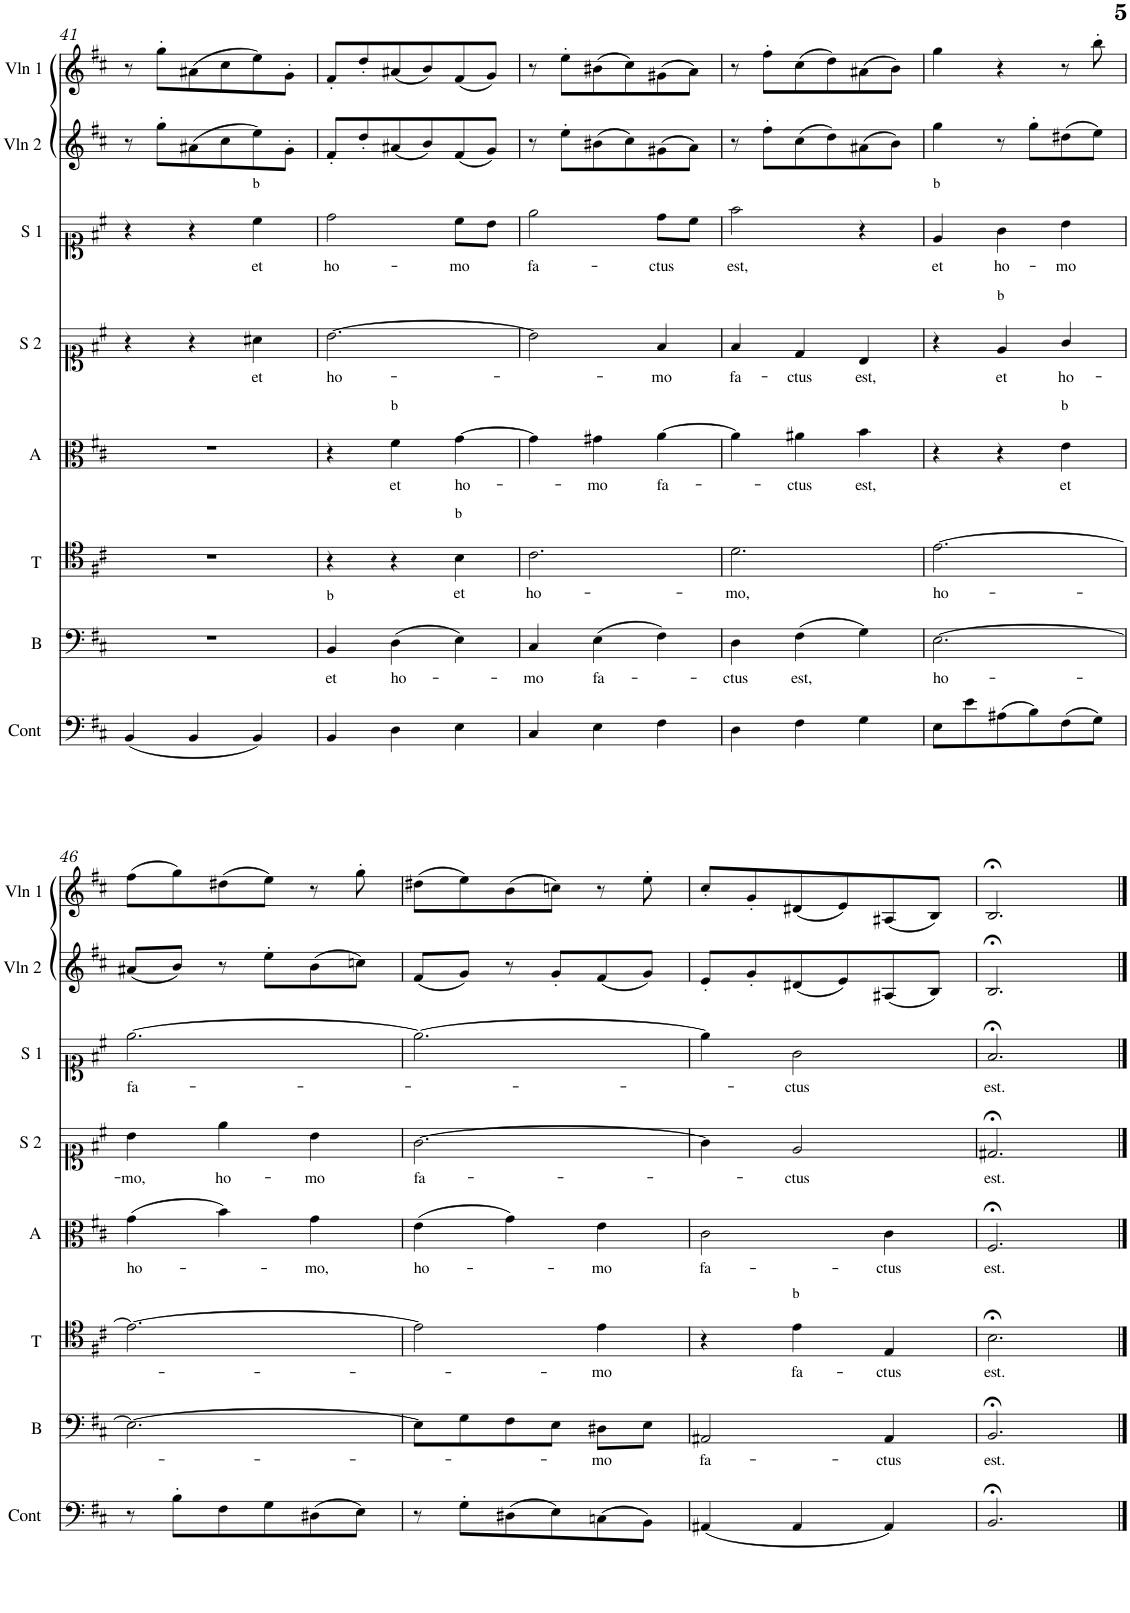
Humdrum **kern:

**kern	**kern	**text	**kern	**text	**kern	**text	**kern	**text	**kern	**text	**kern	**kern
*part8	*part7	*part7	*part6	*part6	*part5	*part5	*part4	*part4	*part3	*part3	*part2	*part1
*staff8	*staff7	*staff7	*staff6	*staff6	*staff5	*staff5	*staff4	*staff4	*staff3	*staff3	*staff2	*staff1
*I"Continuo	*I"Bass	*	*I"Tenor	*	*I"Alto	*	*I"Soprano 2	*	*I"Soprano 1	*	*I"Violin 2	*I"Violin 1
*I'Cont	*I'B	*	*I'T	*	*I'A	*	*I'S 2	*	*I'S 1	*	*I'Vln 2	*I'Vln 1
!!LO:PB:g=z
*clefF4	*clefF4	*	*clefC4	*	*clefC3	*	*clefC1	*	*clefC1	*	*clefG2	*clefG2
*k[f#c#]	*k[f#c#]	*	*k[f#c#]	*	*k[f#c#]	*	*k[f#c#]	*	*k[f#c#]	*	*k[f#c#]	*k[f#c#]
*M3/4	*M3/4	*	*M3/4	*	*M3/4	*	*M3/4	*	*M3/4	*	*M3/4	*M3/4
=41	=41	=41	=41	=41	=41	=41	=41	=41	=41	=41	=41	=41
(4BB/	2.r	.	2.r	.	2.r	.	4r	.	4r	.	8r	8r
.	.	.	.	.	.	.	.	.	.	.	8gg'\L	8gg'\L
4BB/	.	.	.	.	.	.	4r	.	4r	.	(8a#X\	(8a#X\
.	.	.	.	.	.	.	.	.	.	.	8cc#\	8cc#\
!	!	!	!	!	!	!	!	!	!LO:TX:a:t=b	!	!	!
!	!	!	!	!	!	!	!	!LO:LY:b	!	!LO:LY:b	!	!
4BB/)	.	.	.	.	.	.	4a#X\	et	4cc#\	et	8ee\)	8ee\)
.	.	.	.	.	.	.	.	.	.	.	8g'\J	8g'\J
=42	=42	=42	=42	=42	=42	=42	=42	=42	=42	=42	=42	=42
!	!LO:TX:a:t=b	!	!	!	!	!	!	!	!	!	!	!
!	!	!LO:LY:b	!	!	!	!	!	!LO:LY:b	!	!LO:LY:b	!	!
4BB/	4BB/	et	4r	.	4r	.	[2.b\	ho-	2dd\	ho-	8f#'/L	8f#'/L
.	.	.	.	.	.	.	.	.	.	.	8dd'/	8dd'/
!	!	!	!	!	!LO:TX:a:t=b	!	!	!	!	!	!	!
!	!	!LO:LY:b	!	!	!	!LO:LY:b	!	!	!	!	!	!
4D\	(4D\	ho-	4r	.	4f#\	et	.	.	.	.	(8a#X/	(8a#X/
.	.	.	.	.	.	.	.	.	.	.	8b/)	8b/)
!	!	!	!LO:TX:a:t=b	!	!	!	!	!	!	!	!	!
!	!	!	!	!LO:LY:b	!	!LO:LY:b	!	!	!	!LO:LY:b	!	!
4E\	4E\)	.	4B\	et	[4g\	ho-	.	.	8cc#\L	-mo	(8f#/	(8f#/
.	.	.	.	.	.	.	.	.	8b\J	.	8g/J)	8g/J)
=43	=43	=43	=43	=43	=43	=43	=43	=43	=43	=43	=43	=43
!	!	!LO:LY:b	!	!LO:LY:b	!	!	!	!	!	!LO:LY:b	!	!
4C#/	4C#/	-mo	2.c#\	ho-	4g\]	.	2b\]	.	2ee\	fa-	8r	8r
.	.	.	.	.	.	.	.	.	.	.	8ee'\L	8ee'\L
!	!	!LO:LY:b	!	!	!	!LO:LY:b	!	!	!	!	!	!
4E\	(4E\	fa-	.	.	4g#X\	-mo	.	.	.	.	(8b#X\	(8b#X\
.	.	.	.	.	.	.	.	.	.	.	8cc#\)	8cc#\)
!	!	!	!	!	!	!LO:LY:b	!	!LO:LY:b	!	!LO:LY:b	!	!
4F#\	4F#\)	.	.	.	[4a\	fa-	4f#/	-mo	8dd\L	-ctus	(8g#X\	(8g#X\
.	.	.	.	.	.	.	.	.	8cc#\J	.	8a\J)	8a\J)
=44	=44	=44	=44	=44	=44	=44	=44	=44	=44	=44	=44	=44
!	!	!LO:LY:b	!	!LO:LY:b	!	!	!	!LO:LY:b	!	!LO:LY:b	!	!
4D\	4D\	-ctus	2.d\	-mo,	4a\]	.	4f#/	fa-	2ff#\	est,	8r	8r
.	.	.	.	.	.	.	.	.	.	.	8ff#'\L	8ff#'\L
!	!	!LO:LY:b	!	!	!	!LO:LY:b	!	!LO:LY:b	!	!	!	!
4F#\	(4F#\	est,	.	.	4a#X\	-ctus	4d/	-ctus	.	.	(8cc#\	(8cc#\
.	.	.	.	.	.	.	.	.	.	.	8dd\)	8dd\)
!	!	!	!	!	!	!LO:LY:b	!	!LO:LY:b	!	!	!	!
4G\	4G\)	.	.	.	4b\	est,	4B/	est,	4r	.	(8a#X\	(8a#X\
.	.	.	.	.	.	.	.	.	.	.	8b\J)	8b\J)
=45	=45	=45	=45	=45	=45	=45	=45	=45	=45	=45	=45	=45
!	!	!	!	!	!	!	!	!	!LO:TX:a:t=b	!	!	!
!	!	!LO:LY:b	!	!LO:LY:b	!	!	!	!	!	!LO:LY:b	!	!
8E\L	[2.E\	ho-	[2.e\	ho-	4r	.	4r	.	4e/	et	4gg\	4gg\
8e\	.	.	.	.	.	.	.	.	.	.	.	.
!	!	!	!	!	!	!	!LO:TX:a:t=b	!	!	!	!	!
!	!	!	!	!	!	!	!	!LO:LY:b	!	!LO:LY:b	!	!
(8A#X\	.	.	.	.	4r	.	4e/	et	4g\	ho-	8r	4r
8B\)	.	.	.	.	.	.	.	.	.	.	8gg'\L	.
!	!	!	!	!	!LO:TX:a:t=b	!	!	!	!	!	!	!
!	!	!	!	!	!	!LO:LY:b	!	!LO:LY:b	!	!LO:LY:b	!	!
(8F#\	.	.	.	.	4e\	et	4g/	ho-	4b\	-mo	(8dd#X\	8r
8G\J)	.	.	.	.	.	.	.	.	.	.	8ee\J)	8bb'\
!!LO:LB:g=z
=46	=46	=46	=46	=46	=46	=46	=46	=46	=46	=46	=46	=46
!	!	!	!	!	!	!LO:LY:b	!	!LO:LY:b	!	!LO:LY:b	!	!
8r	2.E\_	.	2.e\_	.	(4g\	ho-	4b\	-mo,	[2.ee\	fa-	(8a#X/L	(8ff#\L
8B'\L	.	.	.	.	.	.	.	.	.	.	8b/J)	8gg\)
!	!	!	!	!	!	!	!	!LO:LY:b	!	!	!	!
8F#\	.	.	.	.	4b\)	.	4ee\	ho-	.	.	8r	(8dd#X\
8G\	.	.	.	.	.	.	.	.	.	.	8ee'\L	8ee\J)
!	!	!	!	!	!	!LO:LY:b	!	!LO:LY:b	!	!	!	!
(8D#X\	.	.	.	.	4g\	-mo,	4b\	-mo	.	.	(8b\	8r
8E\J)	.	.	.	.	.	.	.	.	.	.	8ccn\J)	8gg'\
=47	=47	=47	=47	=47	=47	=47	=47	=47	=47	=47	=47	=47
!	!	!	!	!	!	!LO:LY:b	!	!LO:LY:b	!	!	!	!
8r	8E\L]	.	2e\]	.	(4e\	ho-	[2.g\	fa-	2.ee\_	.	(8f#/L	(8dd#X\L
8G'\L	8G\	.	.	.	.	.	.	.	.	.	8g/J)	8ee\)
(8D#X\	8F#\	.	.	.	4g\)	.	.	.	.	.	8r	(8b\
8E\)	8E\J	.	.	.	.	.	.	.	.	.	8g'/L	8ccn\J)
!	!	!LO:LY:b	!	!LO:LY:b	!	!LO:LY:b	!	!	!	!	!	!
(8Cn\	8D#X\L	-mo	4e\	-mo	4e\	-mo	.	.	.	.	(8f#/	8r
8BB\J)	8E\J	.	.	.	.	.	.	.	.	.	8g/J)	8ee'\
=48	=48	=48	=48	=48	=48	=48	=48	=48	=48	=48	=48	=48
!	!	!LO:LY:b	!	!	!	!LO:LY:b	!	!	!	!	!	!
(4AA#X/	2AA#X/	fa-	4r	.	2c#\	fa-	4g\]	.	4ee\]	.	8e'/L	8cc#'/L
.	.	.	.	.	.	.	.	.	.	.	8g'/	8g'/
!	!	!	!LO:TX:a:t=b	!	!	!	!	!	!	!	!	!
!	!	!	!	!LO:LY:b	!	!	!	!LO:LY:b	!	!LO:LY:b	!	!
4AA#/	.	.	4e\	fa-	.	.	2e/	-ctus	2g\	-ctus	(8d#X/	(8d#X/
.	.	.	.	.	.	.	.	.	.	.	8e/)	8e/)
!	!	!LO:LY:b	!	!LO:LY:b	!	!LO:LY:b	!	!	!	!	!	!
4AA#/)	4AA#/	-ctus	4E/	-ctus	4c#\	-ctus	.	.	.	.	(8A#X/	(8A#X/
.	.	.	.	.	.	.	.	.	.	.	8B/J)	8B/J)
=49	=49	=49	=49	=49	=49	=49	=49	=49	=49	=49	=49	=49
!	!	!LO:LY:b	!	!LO:LY:b	!	!LO:LY:b	!	!LO:LY:b	!	!LO:LY:b	!	!
2.BB;</	2.BB;</	est.	2.B;<\	est.	2.F#;</	est.	2.d#X;</	est.	2.f#;</	est.	2.B;</	2.B;</
==	==	==	==	==	==	==	==	==	==	==	==	==
*-	*-	*-	*-	*-	*-	*-	*-	*-	*-	*-	*-	*-
